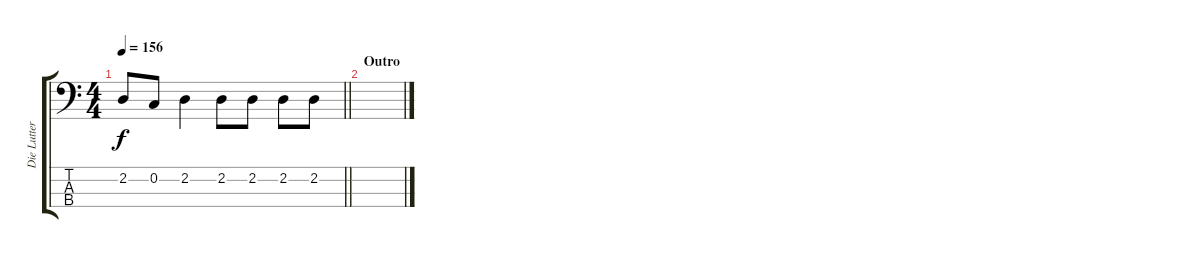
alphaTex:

\track ("Die Lutter" "Die Lutter") {instrument electricbasspick}
\staff {score tabs}
\tuning (F2 C2 G1 C1) {hide}
\ts (4 4)
\tempo 156
\clef f4
\barLineRight lightlight
\ks c
2.2{t}.8{dy f} 0.2.8 2.2.4 2.2.8 2.2.8 2.2.8 2.2.8 |
\section ("" "Outro")
